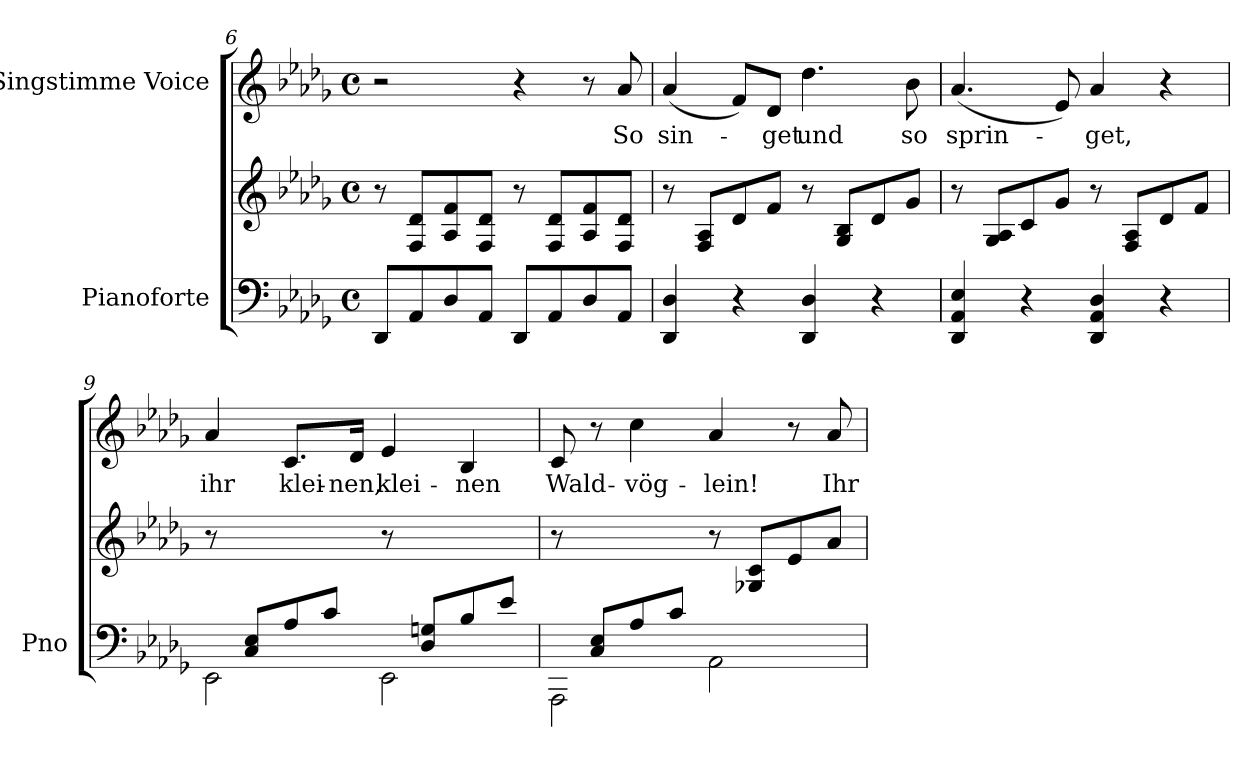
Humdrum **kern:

**kern	**kern	**kern	**text
*part2	*part2	*part1	*part1
*staff3	*staff2	*staff1	*staff1
*I"Pianoforte	*	*I"Singstimme Voice	*
*I'Pno	*	*	*
*clefF4	*clefG2	*clefG2	*
*k[b-e-a-d-g-]	*k[b-e-a-d-g-]	*k[b-e-a-d-g-]	*
*M4/4	*M4/4	*M4/4	*
*met(c)	*met(c)	*met(c)	*
=6	=6	=6	=6
8DD-/L	8r	2r	.
8AA-/	8F/ 8d-/L	.	.
8D-/	8A-/ 8f/	.	.
8AA-/J	8F/ 8d-/J	.	.
8DD-/L	8r	4r	.
8AA-/	8F/ 8d-/L	.	.
8D-/	8A-/ 8f/	8r	.
8AA-/J	8F/ 8d-/J	8a-/	So
=7	=7	=7	=7
4DD-/ 4D-/	8r	(4a-/	sin-
.	8F/ 8A-/L	.	.
4r	8d-/	8f/L)	.
.	8f/J	8d-/J	-get
4DD-/ 4D-/	8r	4.dd-\	und
.	8G-/ 8B-/L	.	.
4r	8d-/	.	.
.	8g-/J	8b-\	so
=8	=8	=8	=8
4DD-/ 4AA-/ 4E-/	8r	(4.a-/	sprin-
.	8G-/ 8A-/L	.	.
4r	8c/	.	.
.	8g-/J	8e-/)	.
4DD-/ 4AA-/ 4D-/	8r	4a-/	-get,
.	8F/ 8A-/L	.	.
4r	8d-/	4r	.
.	8f/J	.	.
=9	=9	=9	=9
*^	*	*	*
8ryy	2EE-\	8r	4a-/	ihr
8C/ 8E-/L	.	4.ryy	.	.
8A-/	.	.	8.c/L	klei-
8c/J	.	.	.	.
.	.	.	16d-/Jk	-nen,
8ryy	2EE-\	8r	4e-/	klei-
8D-/ 8Gn/L	.	4.ryy	.	.
8B-/	.	.	4B-/	-nen
8e-/J	.	.	.	.
=10	=10	=10	=10	=10
8ryy	2AAA-\	8r	8c/	Wald-
8C/ 8E-/L	.	4.ryy	8r	.
8A-/	.	.	4cc\	-vög-
8c/J	.	.	.	.
2ryy	2AA-\	8r	4a-/	-lein!
.	.	8G-X/ 8c/L	.	.
.	.	8e-/	8r	.
.	.	8a-/J	8a-/	Ihr
*v	*v	*	*	*
=	=	=	=
*-	*-	*-	*-
